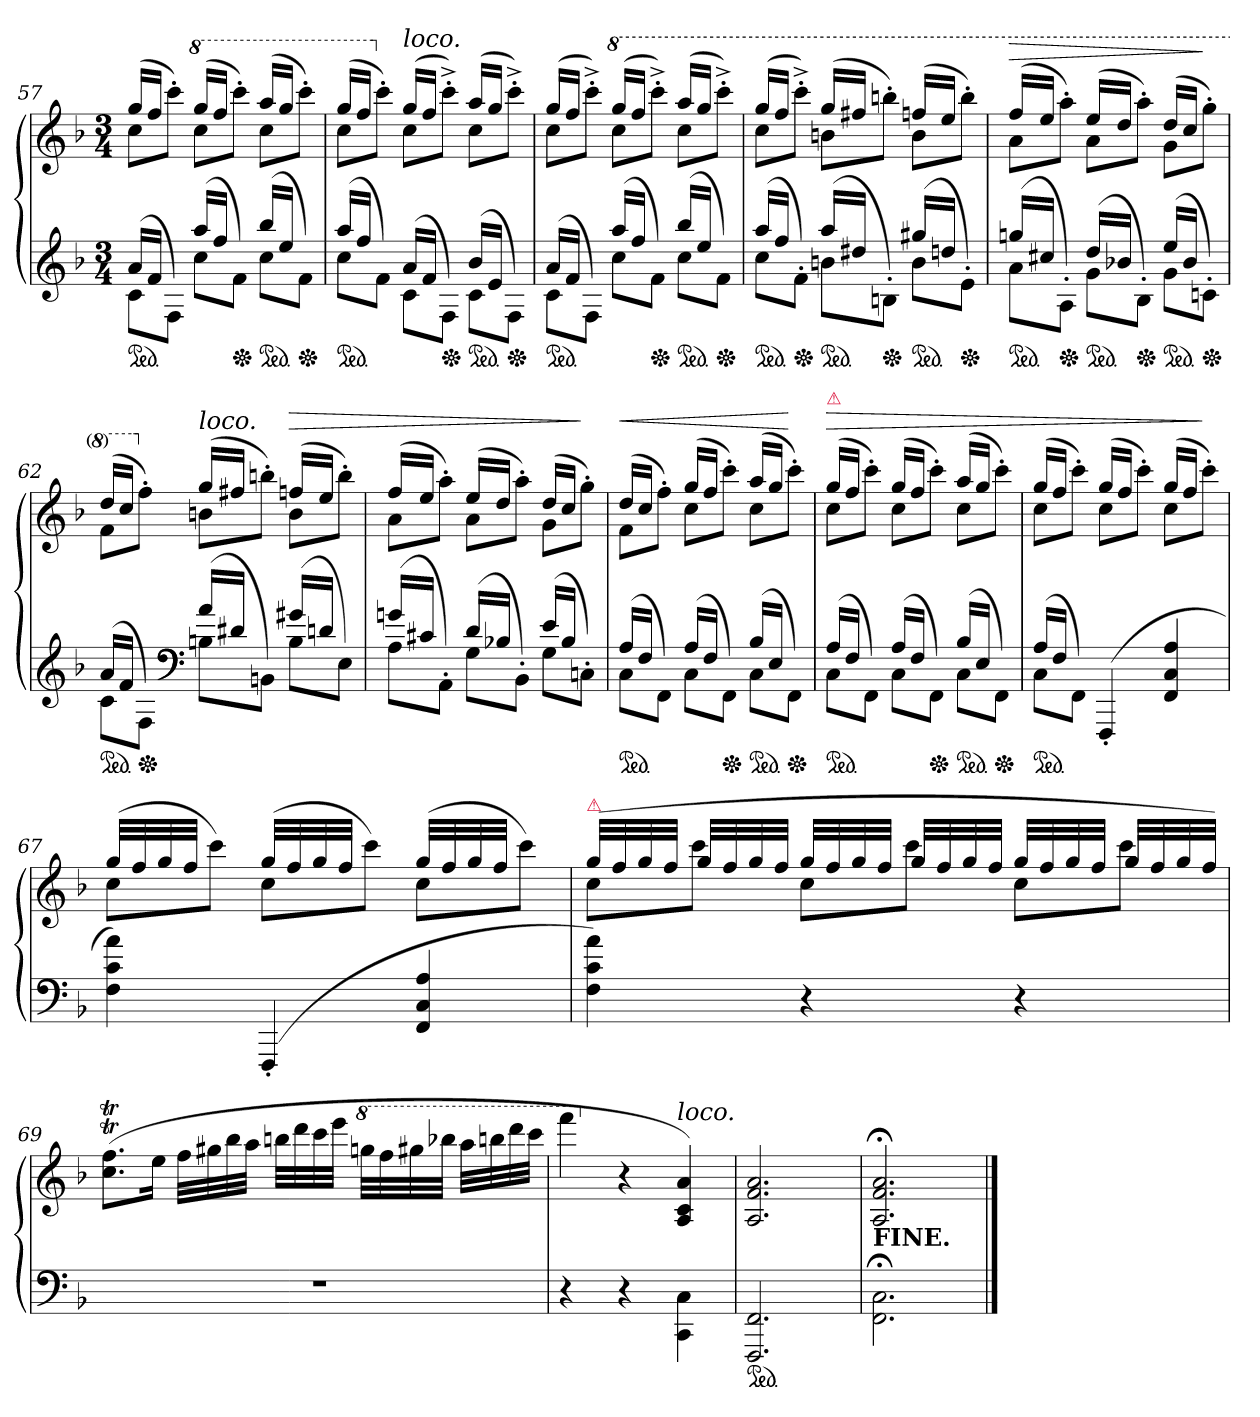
**kern	**kern	**dynam
*part1	*part1	*part1
*staff2	*staff1	*staff1/2
*clefG2	*clefG2	*
*k[b-]	*k[b-]	*
*M3/4	*M3/4	*
=57	=57	=57
*^	*^	*
*ped	*	*	*	*
(>16aLL	8cL	(>16ggLL	8ccL	.
16fJJ	.	16ffJJ	.	.
8raayy	8FJ)	8rbbbyy	8ccc'J)	.
*	*	*8va	*	*
(>16aaLL	8ccL	(>16gggLL	8cccL	.
16ffJJ	.	16fffJJ	.	.
*Xped	*	*	*	*
8raayy	8fJ)	8ryy	8cccc'J)	.
*ped	*	*	*	*
(>16bb-LL	8ccL	(>16aaaLL	8cccL	.
16eeJJ	.	16gggJJ	.	.
*Xped	*	*	*	*
8raayy	8fJ)	8raaaayy	8cccc'J)	.
=58	=58	=58	=58	=58
*ped	*	*	*	*
(>16aaLL	8ccL	(>16gggLL	8cccL	.
16ffJJ	.	16fffJJ	.	.
8raayy	8fJ)	8ryy	8cccc'J)	.
*	*	*X8va	*	*
!	!	!LO:TX:a:i:t=loco.	!	!
(>16aLL	8cL	(>16ggLL	8ccL	.
16fJJ	.	16ffJJ	.	.
*Xped	*	*	*	*
8rcccyy	8FJ)	8rbbbyy	8ccc'^J)	.
*ped	*	*	*	*
(>16b-LL	8cL	(>16aaLL	8ccL	.
16eJJ	.	16ggJJ	.	.
*Xped	*	*	*	*
8raayy	8FJ)	8rbbbyy	8ccc'^J)	.
=59	=59	=59	=59	=59
*ped	*	*	*	*
(>16aLL	8cL	(>16ggLL	8ccL	.
16fJJ	.	16ffJJ	.	.
8rcccyy	8FJ)	8rbbbyy	8ccc'^J)	.
*	*	*8va	*	*
(>16aaLL	8ccL	(>16gggLL	8cccL	.
16ffJJ	.	16fffJJ	.	.
*Xped	*	*	*	*
8rcccyy	8fJ)	8rffffyy	8cccc'^J)	.
*ped	*	*	*	*
(>16bb-LL	8ccL	(>16aaaLL	8cccL	.
16eeJJ	.	16gggJJ	.	.
*Xped	*	*	*	*
8rcccyy	8fJ)	8raaaayy	8cccc'^J)	.
=60	=60	=60	=60	=60
*ped	*	*	*	*
(>16aaLL	8ccL	(>16gggLL	8cccL	.
16ffJJ	.	16fffJJ	.	.
*Xped	*	*	*	*
8rcccyy	8f'J)	8raaaayy	8cccc'^J)	.
*ped	*	*	*	*
(>16aaLL	8bnL	(>16gggLL	8bbnL	.
16dd#XJJ	.	16fff#XJJ	.	.
*Xped	*	*	*	*
8rcccyy	8Bn'J)	8raaaayy	8bbbn'J)	.
*ped	*	*	*	*
(>16gg#XLL	8bL	(>16fffnLL	8bbL	.
16ddnJJ	.	16eeeJJ	.	.
*Xped	*	*	*	*
8reeeyy	8e'J)	8raaaayy	8bbb'J)	.
=61	=61	=61	=61	=61
!	!	!	!	!LO:HP:a
*ped	*	*	*	*
(>16ggnLL	8aL	(>16fffLL	8aaL	>
16cc#XJJ	.	16eeeJJ	.	.
*Xped	*	*	*	*
8rcccyy	8A'J)	8raaaayy	8aaa'J)	.
*ped	*	*	*	*
(>16ddLL	8gL	(>16eeeLL	8aaL	.
16b-XJJ	.	16dddJJ	.	.
*Xped	*	*	*	*
8raayy	8B-'J)	8raaaayy	8aaa'J)	.
*ped	*	*	*	*
(>16eeLL	8gL	(>16dddLL	8ggL	.
16b-JJ	.	16cccJJ	.	.
*Xped	*	*	*	*
8rffyy	8cn'J)	8raaaayy	8ggg'J)	]
=62	=62	=62	=62	=62
*ped	*	*	*	*
(>16aLL	8cL	(>16dddLL	8ffL	.
16fJJ	.	16cccJJ	.	.
*Xped	*	*	*	*
8raayy	8FJ)	8rddddyy	8fff'J)	.
*clefF4	*	*	*	*
*	*	*X8va	*	*
!	!	!LO:TX:a:i:t=loco.	!	!
(>16aLL	8BnL	(>16ggLL	8bnL	.
16d#XJJ	.	16ff#XJJ	.	.
8reyy	8BBnJ)	8rgggyy	8bbn'J)	.
!	!	!	!	!LO:HP:a
(>16g#XLL	8BL	(>16ffnLL	8bL	>
16dnJJ	.	16eeJJ	.	.
8rcyy	8EJ)	8rgggyy	8bb'J)	.
=63	=63	=63	=63	=63
(>16gnLL	8AL	(>16ffLL	8aL	.
16c#XJJ	.	16eeJJ	.	.
8reyy	8AA'J)	8rgggyy	8aa'J)	.
(>16dLL	8GL	(>16eeLL	8aL	.
16B-XJJ	.	16ddJJ	.	.
8rgyy	8BB-'J)	8rgggyy	8aa'J)	.
(>16eLL	8GL	(>16ddLL	8gL	.
16B-JJ	.	16ccJJ	.	.
8rgyy	8Cn'J)	8reeeyy	8gg'J)	]
=64	=64	=64	=64	=64
!	!	!	!	!LO:HP:a
*ped	*	*	*	*
(>16ALL	8CL	(>16ddLL	8fL	<
16FJJ	.	16ccJJ	.	.
8rcyy	8FFJ)	8rbbbyy	8ff'J)	.
(>16ALL	8CL	(>16ggLL	8ccL	.
16FJJ	.	16ffJJ	.	.
*Xped	*	*	*	*
8rcyy	8FFJ)	8rddddyy	8ccc'J)	.
*ped	*	*	*	*
(>16B-LL	8CL	(>16aaLL	8ccL	.
16EJJ	.	16ggJJ	.	.
*Xped	*	*	*	*
8rAyy	8FFJ)	8rgggyy	8ccc'J)	[
=65	=65	=65	=65	=65
!	!	!LO:TX:a:color=crimson:t=⚠	!	!
!	!	!	!	!LO:HP:n=1:a
*ped	*	*	*	*
(>16ALL	8CL	(>16ggLL	8ccL	> >
16FJJ	.	16ffJJ	.	.
8rAyy	8FFJ)	8rbbbyy	8ccc'J)	.
(>16ALL	8CL	(>16ggLL	8ccL	.
16FJJ	.	16ffJJ	.	.
*Xped	*	*	*	*
8rAyy	8FFJ)	8rffffyy	8ccc'J)	.
*ped	*	*	*	*
(>16B-LL	8CL	(>16aaLL	8ccL	.
16EJJ	.	16ggJJ	.	.
*Xped	*	*	*	*
8rcyy	8FFJ)	8rbbbyy	8ccc'J)	.
=66	=66	=66	=66	=66
*ped	*	*	*	*
(>16ALL	8CL	(>16ggLL	8ccL	.
16FJJ	.	16ffJJ	.	.
8rcyy	8FFJ)	8rddddyy	8ccc'J)	.
(>4FFF'/	2rgyy	(>16ggLL	8ccL	.
.	.	16ffJJ	.	.
.	.	8rbbbyy	8ccc'J)	.
4FF/ 4C/ 4A/	.	(>16ggLL	8ccL	.
.	.	16ffJJ	.	.
.	.	8rddddyy	8ccc'J)	]
*v	*v	*	*	*
=67	=67	=67	=67
4F 4c 4a)	(>32ggLLL	8ccL	.
.	32ff	.	.
.	32gg	.	.
.	32ffJJJ	.	.
.	8rddddyy	8cccJ)	.
(>4FFF'/	(>32ggLLL	8ccL	.
.	32ff	.	.
.	32gg	.	.
.	32ffJJJ	.	.
.	8rffffyy	8cccJ)	.
4FF/ 4C/ 4A/	(>32ggLLL	8ccL	.
.	32ff	.	.
.	32gg	.	.
.	32ffJJJ	.	]
.	8rffffyy	8cccJ)	.
=68	=68	=68	=68
!	!LO:TX:a:color=crimson:t=⚠	!	!
4F\ 4c\ 4a\)	(>32gg/LLL	8cc\L	.
.	32ff	.	.
.	32gg	.	.
.	32ffJJJ	.	.
.	32gg/LLL	8cccJ	.
.	32ff	.	.
.	32gg	.	.
.	32ffJJJ	.	.
4r	32gg/LLL	8cc\L	.
.	32ff	.	.
.	32gg	.	.
.	32ffJJJ	.	.
.	32gg/LLL	8cccJ	.
.	32ff	.	.
.	32gg	.	.
.	32ffJJJ	.	.
4r	32gg/LLL	8cc\L	.
.	32ff	.	.
.	32gg	.	.
.	32ffJJJ	.	.
.	32gg/LLL	8cccJ	.
.	32ff	.	.
.	32gg	.	.
.	32ffJJJ)	.	.
*	*v	*v	*
=69	=69	=69
2.rF	(>8.ccT 8.ffTL	.
.	16eeJk	.
.	32ffLLL	.
.	32gg#X	.
.	32bb-	.
.	32aaJJJ	.
.	32bbnLLL	.
.	32ddd	.
.	32ccc	.
.	32eeeJJJ	.
*	*8va	*
.	32gggnLLL	.
.	32fff	.
.	32ggg#X	.
.	32bbb-XJJJ	.
.	32aaaLLL	.
.	32bbbn	.
.	32dddd	.
.	32ccccJJJ	.
=70	=70	=70
4r	4ffff	.
*	*X8va	*
4r	4r	.
!	!LO:TX:a:i:t=loco.	!
4CC\ 4C\	4A/ 4c/ 4a/)	.
=71	=71	=71
*ped	*	*
2.FFF/ 2.FF/	2.A/ 2.f/ 2.a/	.
=72	=72	=72
!LO:TX:a:B:t=FINE.	!	!
2.FF;\ 2.C;\	2.A;</ 2.f;</ 2.a;</	.
==	==	==
*-	*-	*-
